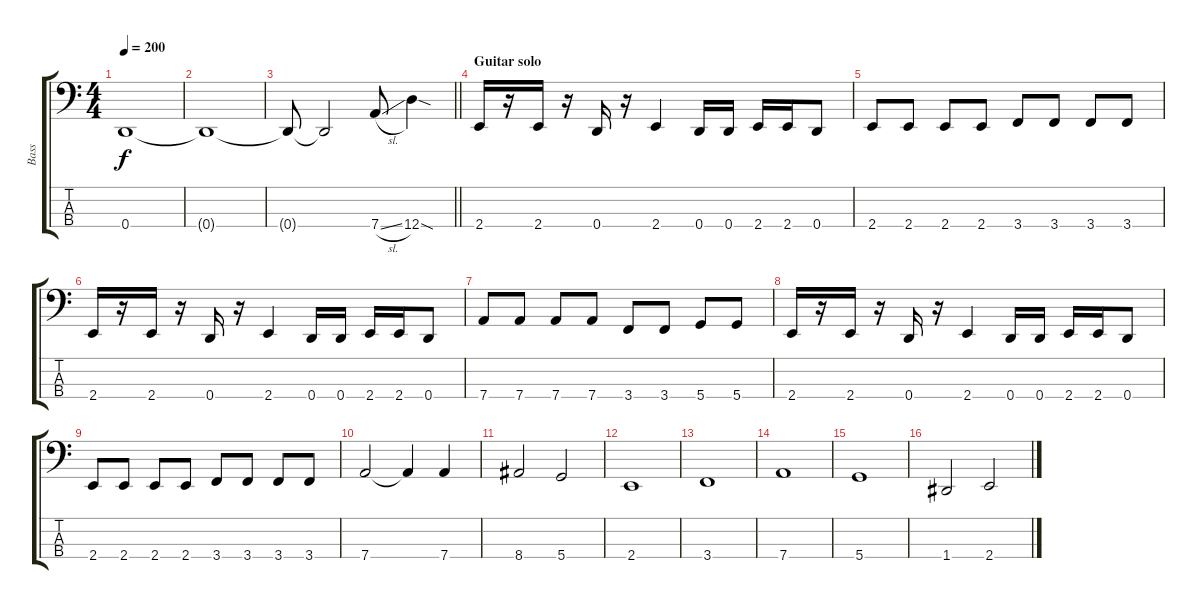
\track ("Bass" "Bass") {instrument electricbasspick}
\staff {score tabs}
\tuning (G2 D2 A1 D1) {hide}
\ts (4 4)
\tempo 200
\clef f4
\ks c
0.4{t}.1{dy f} |
0.4{t}.1 |
\barLineRight lightlight
0.4{t}.8 0.4{t}.2 7.4{sl}.8 12.4{sod}.4 |
\section ("" "Guitar solo")
2.4.16 r.16 2.4.16 r.16 0.4.16 r.16 2.4.4 0.4.16 0.4.16 2.4.16 2.4.16 0.4.8 |
2.4.8 2.4.8 2.4.8 2.4.8 3.4.8 3.4.8 3.4.8 3.4.8 |
2.4.16 r.16 2.4.16 r.16 0.4.16 r.16 2.4.4 0.4.16 0.4.16 2.4.16 2.4.16 0.4.8 |
7.4.8 7.4.8 7.4.8 7.4.8 3.4.8 3.4.8 5.4.8 5.4.8 |
2.4.16 r.16 2.4.16 r.16 0.4.16 r.16 2.4.4 0.4.16 0.4.16 2.4.16 2.4.16 0.4.8 |
2.4.8 2.4.8 2.4.8 2.4.8 3.4.8 3.4.8 3.4.8 3.4.8 |
7.4.2 7.4{t}.4 7.4.4 |
8.4.2 5.4.2 |
2.4.1 |
3.4.1 |
7.4.1 |
5.4.1 |
1.4.2 2.4.2
